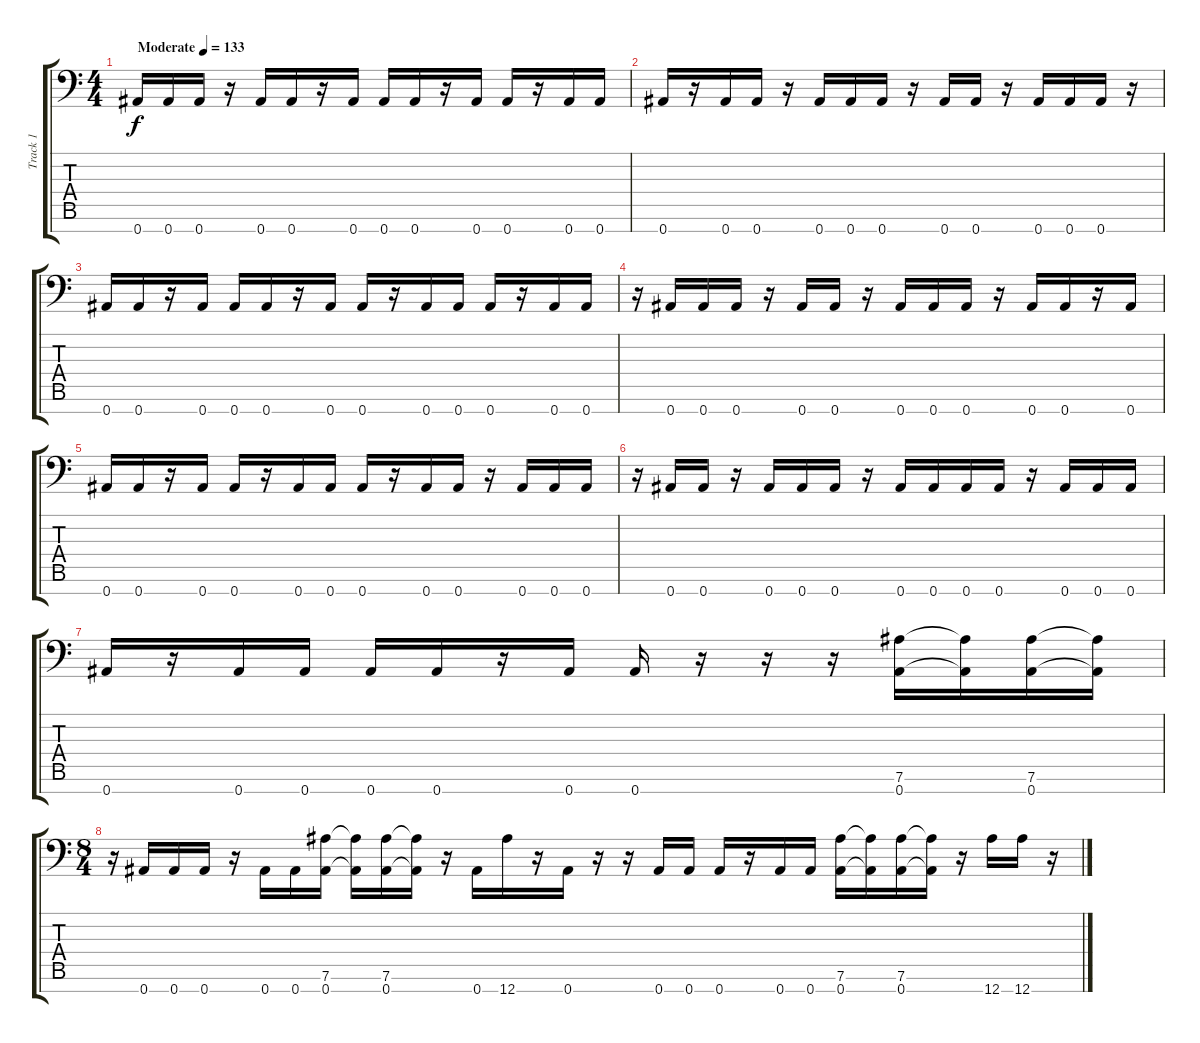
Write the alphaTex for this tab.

\track ("Track 1" "Track 1") {instrument distortionguitar}
\staff {score tabs}
\tuning (Eb4 Bb3 Gb3 Db3 Ab2 Eb2 Bb1) {hide}
\ts (4 4)
\tempo (133 "Moderate")
\clef f4
\ks c
0.7.16{dy f instrument distortionguitar} 0.7.16 0.7.16 r.16 0.7.16 0.7.16 r.16 0.7.16 0.7.16 0.7.16 r.16 0.7.16 0.7.16 r.16 0.7.16 0.7.16 |
0.7.16 r.16 0.7.16 0.7.16 r.16 0.7.16 0.7.16 0.7.16 r.16 0.7.16 0.7.16 r.16 0.7.16 0.7.16 0.7.16 r.16 |
0.7.16 0.7.16 r.16 0.7.16 0.7.16 0.7.16 r.16 0.7.16 0.7.16 r.16 0.7.16 0.7.16 0.7.16 r.16 0.7.16 0.7.16 |
r.16 0.7.16 0.7.16 0.7.16 r.16 0.7.16 0.7.16 r.16 0.7.16 0.7.16 0.7.16 r.16 0.7.16 0.7.16 r.16 0.7.16 |
0.7.16 0.7.16 r.16 0.7.16 0.7.16 r.16 0.7.16 0.7.16 0.7.16 r.16 0.7.16 0.7.16 r.16 0.7.16 0.7.16 0.7.16 |
r.16 0.7.16 0.7.16 r.16 0.7.16 0.7.16 0.7.16 r.16 0.7.16 0.7.16 0.7.16 0.7.16 r.16 0.7.16 0.7.16 0.7.16 |
0.7.16 r.16 0.7.16 0.7.16 0.7.16 0.7.16 r.16 0.7.16 0.7.16 r.16 r.16 r.16 (7.6 0.7).16 (7.6{t} 0.7{t}).16 (7.6 0.7).16 (7.6{t} 0.7{t}).16 |
\ts (8 4)
r.16 0.7.16 0.7.16 0.7.16 r.16 0.7.16 0.7.16 (7.6 0.7).16 (7.6{t} 0.7{t}).16 (7.6 0.7).16 (7.6{t} 0.7{t}).16 r.16 0.7.16 12.7.16 r.16 0.7.16 r.16 r.16 0.7.16 0.7.16 0.7.16 r.16 0.7.16 0.7.16 (7.6 0.7).16 (7.6{t} 0.7{t}).16 (7.6 0.7).16 (7.6{t} 0.7{t}).16 r.16 12.7.16 12.7.16 r.16
